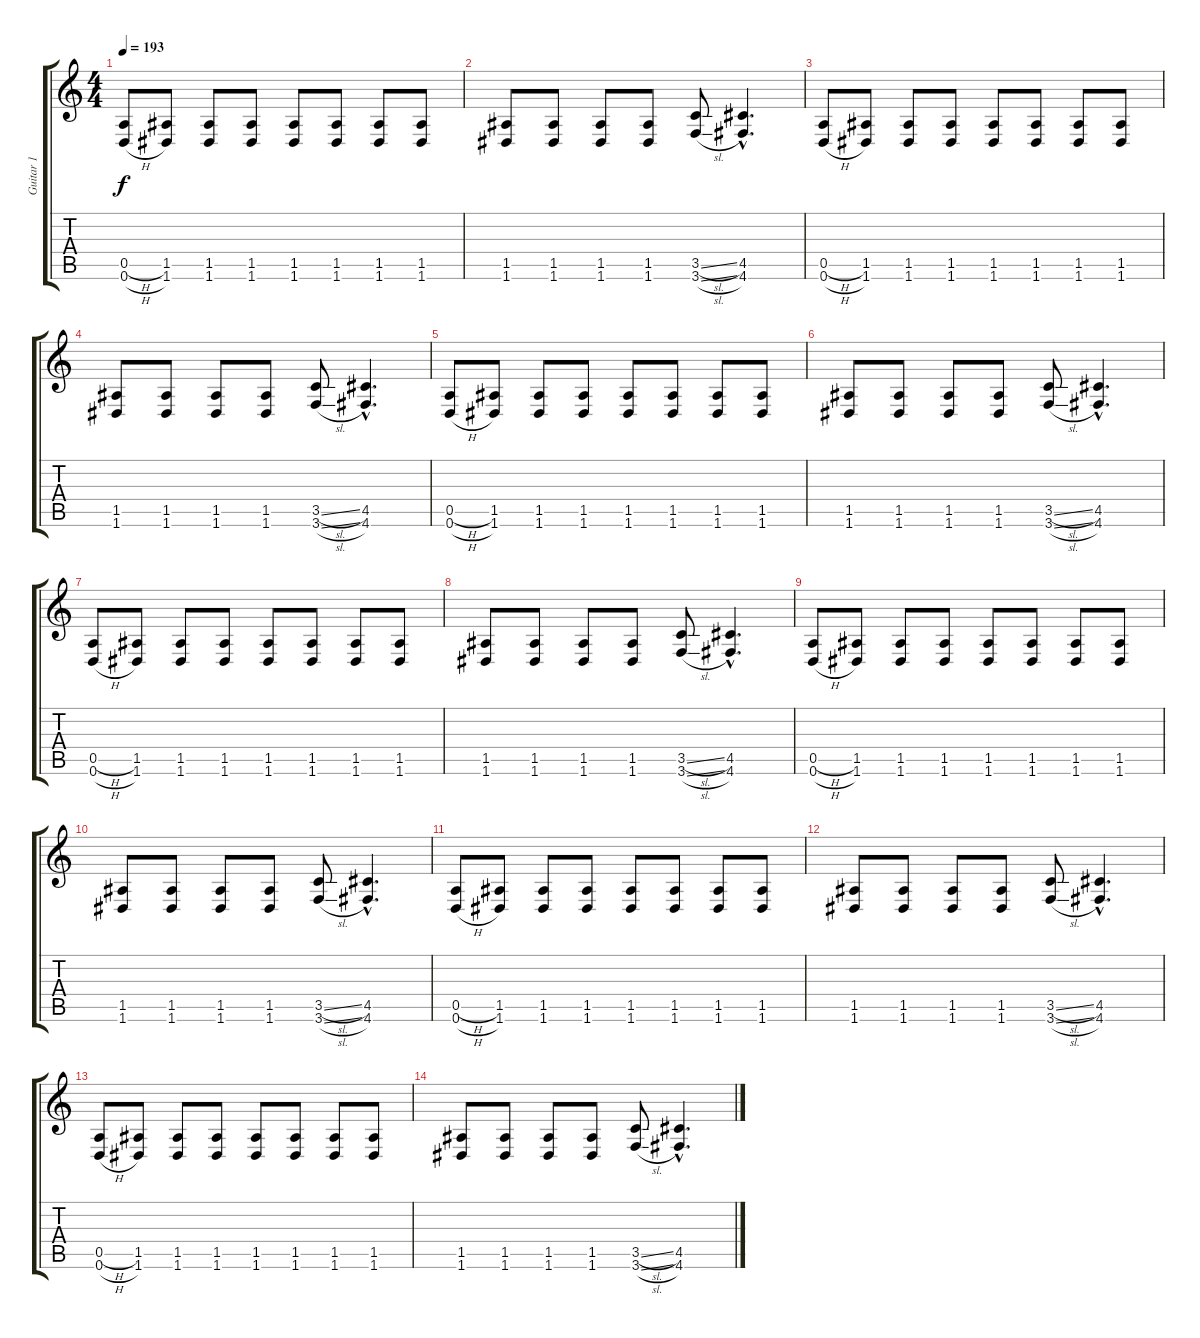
\track ("Guitar 1" "Guitar 1") {instrument distortionguitar}
\staff {score tabs}
\tuning (E4 B3 G3 D3 A2 D2) {hide}
\ts (4 4)
\tempo 193
\clef g2
\ks c
(0.5{h} 0.6{h}).8{dy f} (1.5 1.6).8 (1.5 1.6).8 (1.5 1.6).8 (1.5 1.6).8 (1.5 1.6).8 (1.5 1.6).8 (1.5 1.6).8 |
(1.5 1.6).8 (1.5 1.6).8 (1.5 1.6).8 (1.5 1.6).8 (3.5{sl} 3.6{sl}).8 (4.5{hac} 4.6{hac}).4{d} |
(0.5{h} 0.6{h}).8 (1.5 1.6).8 (1.5 1.6).8 (1.5 1.6).8 (1.5 1.6).8 (1.5 1.6).8 (1.5 1.6).8 (1.5 1.6).8 |
(1.5 1.6).8 (1.5 1.6).8 (1.5 1.6).8 (1.5 1.6).8 (3.5{sl} 3.6{sl}).8 (4.5{hac} 4.6{hac}).4{d} |
(0.5{h} 0.6{h}).8 (1.5 1.6).8 (1.5 1.6).8 (1.5 1.6).8 (1.5 1.6).8 (1.5 1.6).8 (1.5 1.6).8 (1.5 1.6).8 |
(1.5 1.6).8 (1.5 1.6).8 (1.5 1.6).8 (1.5 1.6).8 (3.5{sl} 3.6{sl}).8 (4.5{hac} 4.6{hac}).4{d} |
(0.5{h} 0.6{h}).8 (1.5 1.6).8 (1.5 1.6).8 (1.5 1.6).8 (1.5 1.6).8 (1.5 1.6).8 (1.5 1.6).8 (1.5 1.6).8 |
(1.5 1.6).8 (1.5 1.6).8 (1.5 1.6).8 (1.5 1.6).8 (3.5{sl} 3.6{sl}).8 (4.5{hac} 4.6{hac}).4{d} |
(0.5{h} 0.6{h}).8 (1.5 1.6).8 (1.5 1.6).8 (1.5 1.6).8 (1.5 1.6).8 (1.5 1.6).8 (1.5 1.6).8 (1.5 1.6).8 |
(1.5 1.6).8 (1.5 1.6).8 (1.5 1.6).8 (1.5 1.6).8 (3.5{sl} 3.6{sl}).8 (4.5{hac} 4.6{hac}).4{d} |
(0.5{h} 0.6{h}).8 (1.5 1.6).8 (1.5 1.6).8 (1.5 1.6).8 (1.5 1.6).8 (1.5 1.6).8 (1.5 1.6).8 (1.5 1.6).8 |
(1.5 1.6).8 (1.5 1.6).8 (1.5 1.6).8 (1.5 1.6).8 (3.5{sl} 3.6{sl}).8 (4.5{hac} 4.6{hac}).4{d} |
(0.5{h} 0.6{h}).8 (1.5 1.6).8 (1.5 1.6).8 (1.5 1.6).8 (1.5 1.6).8 (1.5 1.6).8 (1.5 1.6).8 (1.5 1.6).8 |
(1.5 1.6).8 (1.5 1.6).8 (1.5 1.6).8 (1.5 1.6).8 (3.5{sl} 3.6{sl}).8 (4.5{hac} 4.6{hac}).4{d}
